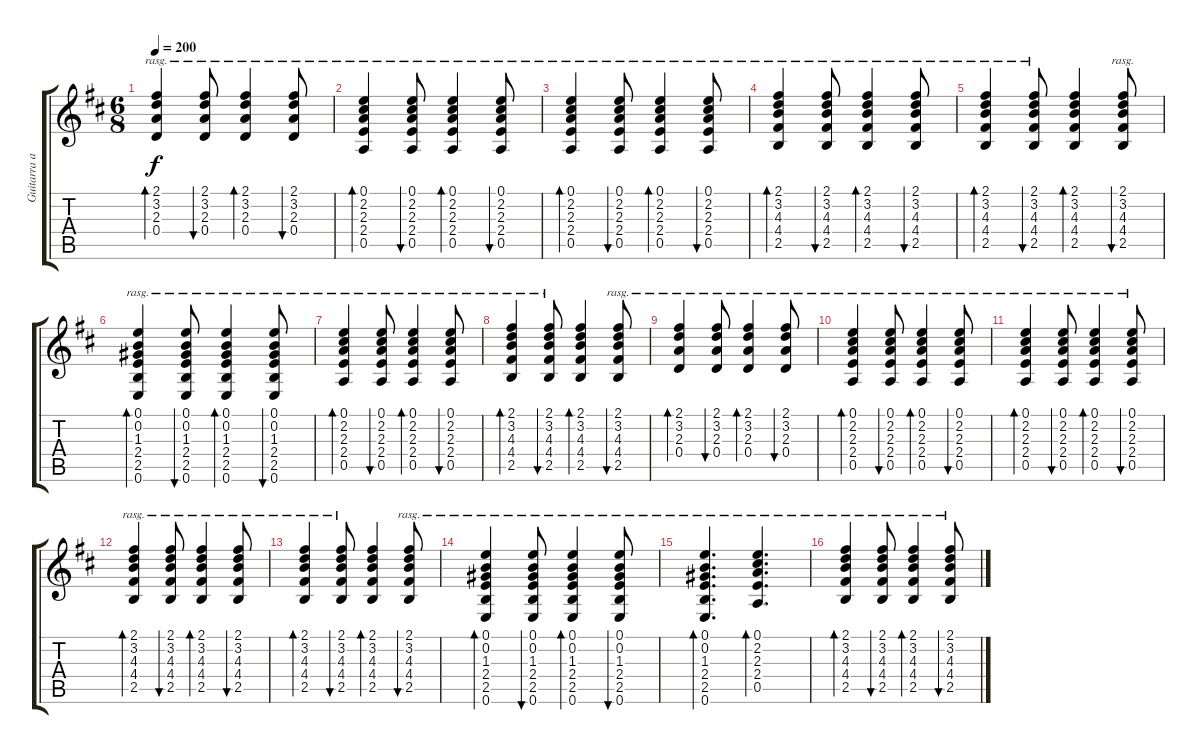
\track ("Guitarra acustica" "Guitarra a") {instrument acousticguitarsteel}
\staff {score tabs}
\tuning (E4 B3 G3 D3 A2 E2) {hide}
\ts (6 8)
\tempo 200
\clef g2
\ks bminor
(2.1 3.2 2.3 0.4).4{bd 30 rasg ii dy f} (2.1 3.2 2.3 0.4).8{bu 30 rasg ii} (2.1 3.2 2.3 0.4).4{bd 30 rasg ii} (2.1 3.2 2.3 0.4).8{bu 30 rasg ii} |
(0.1 2.2 2.3 2.4 0.5).4{bd 30 rasg ii} (0.1 2.2 2.3 2.4 0.5).8{bu 30 rasg ii} (0.1 2.2 2.3 2.4 0.5).4{bd 30 rasg ii} (0.1 2.2 2.3 2.4 0.5).8{bu 30 rasg ii} |
(0.1 2.2 2.3 2.4 0.5).4{bd 30 rasg ii} (0.1 2.2 2.3 2.4 0.5).8{bu 30 rasg ii} (0.1 2.2 2.3 2.4 0.5).4{bd 30 rasg ii} (0.1 2.2 2.3 2.4 0.5).8{bu 30 rasg ii} |
(2.1 3.2 4.3 4.4 2.5).4{bd 30 rasg ii} (2.1 3.2 4.3 4.4 2.5).8{bu 30 rasg ii} (2.1 3.2 4.3 4.4 2.5).4{bd 30 rasg ii} (2.1 3.2 4.3 4.4 2.5).8{bu 30 rasg ii} |
(2.1 3.2 4.3 4.4 2.5).4{bd 30 rasg ii} (2.1 3.2 4.3 4.4 2.5).8{bu 30 rasg ii} (2.1 3.2 4.3 4.4 2.5).4{bd 30} (2.1 3.2 4.3 4.4 2.5).8{bu 30 rasg ii} |
(0.1 0.2 1.3 2.4 2.5 0.6).4{bd 30 rasg ii} (0.1 0.2 1.3 2.4 2.5 0.6).8{bu 30 rasg ii} (0.1 0.2 1.3 2.4 2.5 0.6).4{bd 30 rasg ii} (0.1 0.2 1.3 2.4 2.5 0.6).8{bu 30 rasg ii} |
(0.1 2.2 2.3 2.4 0.5).4{bd 30 rasg ii} (0.1 2.2 2.3 2.4 0.5).8{bu 30 rasg ii} (0.1 2.2 2.3 2.4 0.5).4{bd 30 rasg ii} (0.1 2.2 2.3 2.4 0.5).8{bu 30 rasg ii} |
(2.1 3.2 4.3 4.4 2.5).4{bd 30 rasg ii} (2.1 3.2 4.3 4.4 2.5).8{bu 30 rasg ii} (2.1 3.2 4.3 4.4 2.5).4{bd 30} (2.1 3.2 4.3 4.4 2.5).8{bu 30 rasg ii} |
(2.1 3.2 2.3 0.4).4{bd 30 rasg ii} (2.1 3.2 2.3 0.4).8{bu 30 rasg ii} (2.1 3.2 2.3 0.4).4{bd 30 rasg ii} (2.1 3.2 2.3 0.4).8{bu 30 rasg ii} |
(0.1 2.2 2.3 2.4 0.5).4{bd 30 rasg ii} (0.1 2.2 2.3 2.4 0.5).8{bu 30 rasg ii} (0.1 2.2 2.3 2.4 0.5).4{bd 30 rasg ii} (0.1 2.2 2.3 2.4 0.5).8{bu 30 rasg ii} |
(0.1 2.2 2.3 2.4 0.5).4{bd 30 rasg ii} (0.1 2.2 2.3 2.4 0.5).8{bu 30 rasg ii} (0.1 2.2 2.3 2.4 0.5).4{bd 30 rasg ii} (0.1 2.2 2.3 2.4 0.5).8{bu 30 rasg ii} |
(2.1 3.2 4.3 4.4 2.5).4{bd 30 rasg ii} (2.1 3.2 4.3 4.4 2.5).8{bu 30 rasg ii} (2.1 3.2 4.3 4.4 2.5).4{bd 30 rasg ii} (2.1 3.2 4.3 4.4 2.5).8{bu 30 rasg ii} |
(2.1 3.2 4.3 4.4 2.5).4{bd 30 rasg ii} (2.1 3.2 4.3 4.4 2.5).8{bu 30 rasg ii} (2.1 3.2 4.3 4.4 2.5).4{bd 30} (2.1 3.2 4.3 4.4 2.5).8{bu 30 rasg ii} |
(0.1 0.2 1.3 2.4 2.5 0.6).4{bd 30 rasg ii} (0.1 0.2 1.3 2.4 2.5 0.6).8{bu 30 rasg ii} (0.1 0.2 1.3 2.4 2.5 0.6).4{bd 30 rasg ii} (0.1 0.2 1.3 2.4 2.5 0.6).8{bu 30 rasg ii} |
(0.1 0.2 1.3 2.4 2.5 0.6).4{d bd 30 rasg ii} (0.1 2.2 2.3 2.4 0.5).4{d bd 30 rasg ii} |
(2.1 3.2 4.3 4.4 2.5).4{bd 30 rasg ii} (2.1 3.2 4.3 4.4 2.5).8{bu 30 rasg ii} (2.1 3.2 4.3 4.4 2.5).4{bd 30 rasg ii} (2.1 3.2 4.3 4.4 2.5).8{bu 30 rasg ii}
